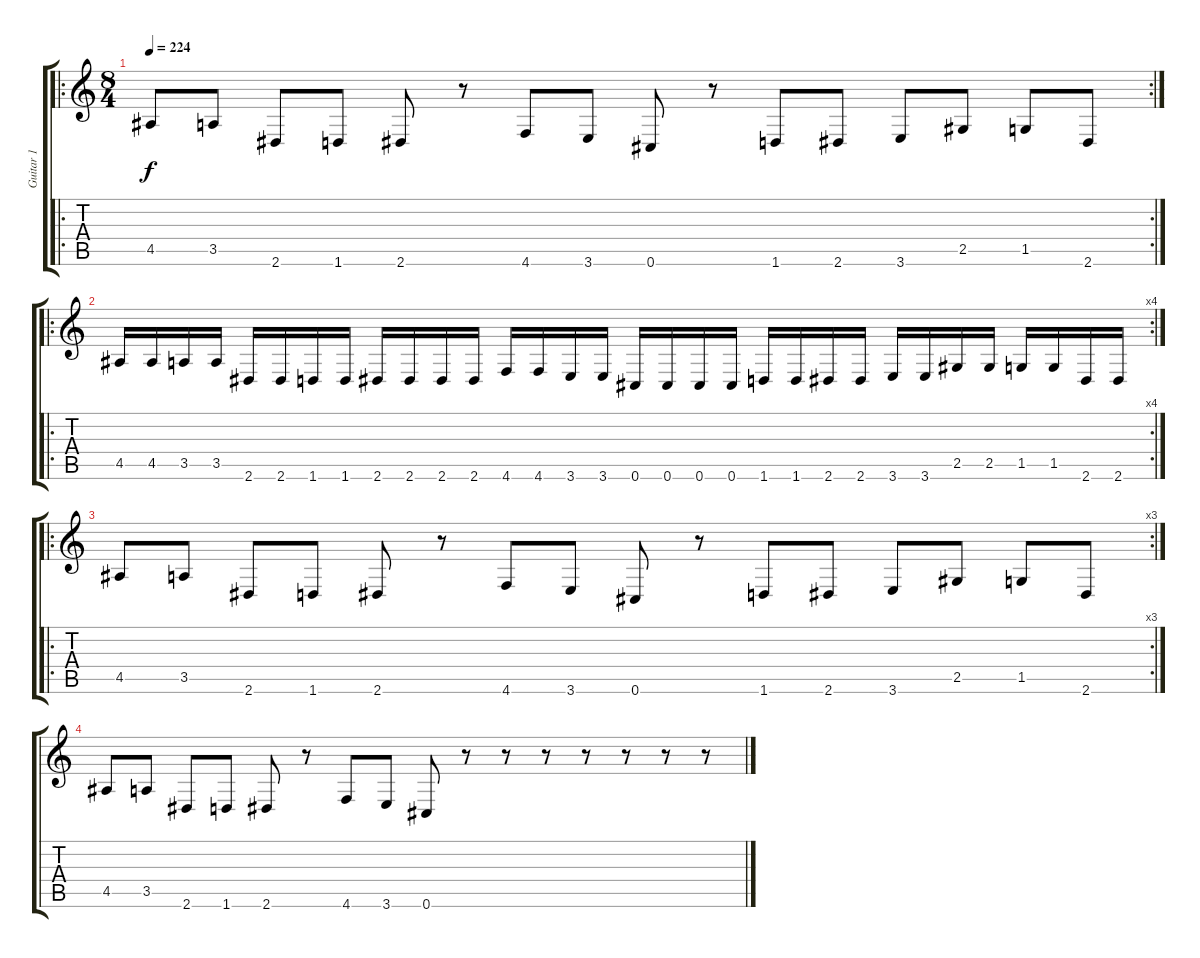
\track ("Guitar 1" "Guitar 1") {instrument distortionguitar}
\staff {score tabs}
\tuning (Db4 Ab3 E3 B2 Gb2 Db2) {hide}
\ro
\rc 2
\ts (8 4)
\tempo 224
\clef g2
\ks c
4.5.8{dy f} 3.5.8 2.6.8 1.6.8 2.6.8 r.8 4.6.8 3.6.8 0.6.8 r.8 1.6.8 2.6.8 3.6.8 2.5.8 1.5.8 2.6.8 |
\ro
\rc 4
4.5.16 4.5.16 3.5.16 3.5.16 2.6.16 2.6.16 1.6.16 1.6.16 2.6.16 2.6.16 2.6.16 2.6.16 4.6.16 4.6.16 3.6.16 3.6.16 0.6.16 0.6.16 0.6.16 0.6.16 1.6.16 1.6.16 2.6.16 2.6.16 3.6.16 3.6.16 2.5.16 2.5.16 1.5.16 1.5.16 2.6.16 2.6.16 |
\ro
\rc 3
4.5.8 3.5.8 2.6.8 1.6.8 2.6.8 r.8 4.6.8 3.6.8 0.6.8 r.8 1.6.8 2.6.8 3.6.8 2.5.8 1.5.8 2.6.8 |
4.5.8 3.5.8 2.6.8 1.6.8 2.6.8 r.8 4.6.8 3.6.8 0.6.8 r.8 r.8 r.8 r.8 r.8 r.8 r.8
